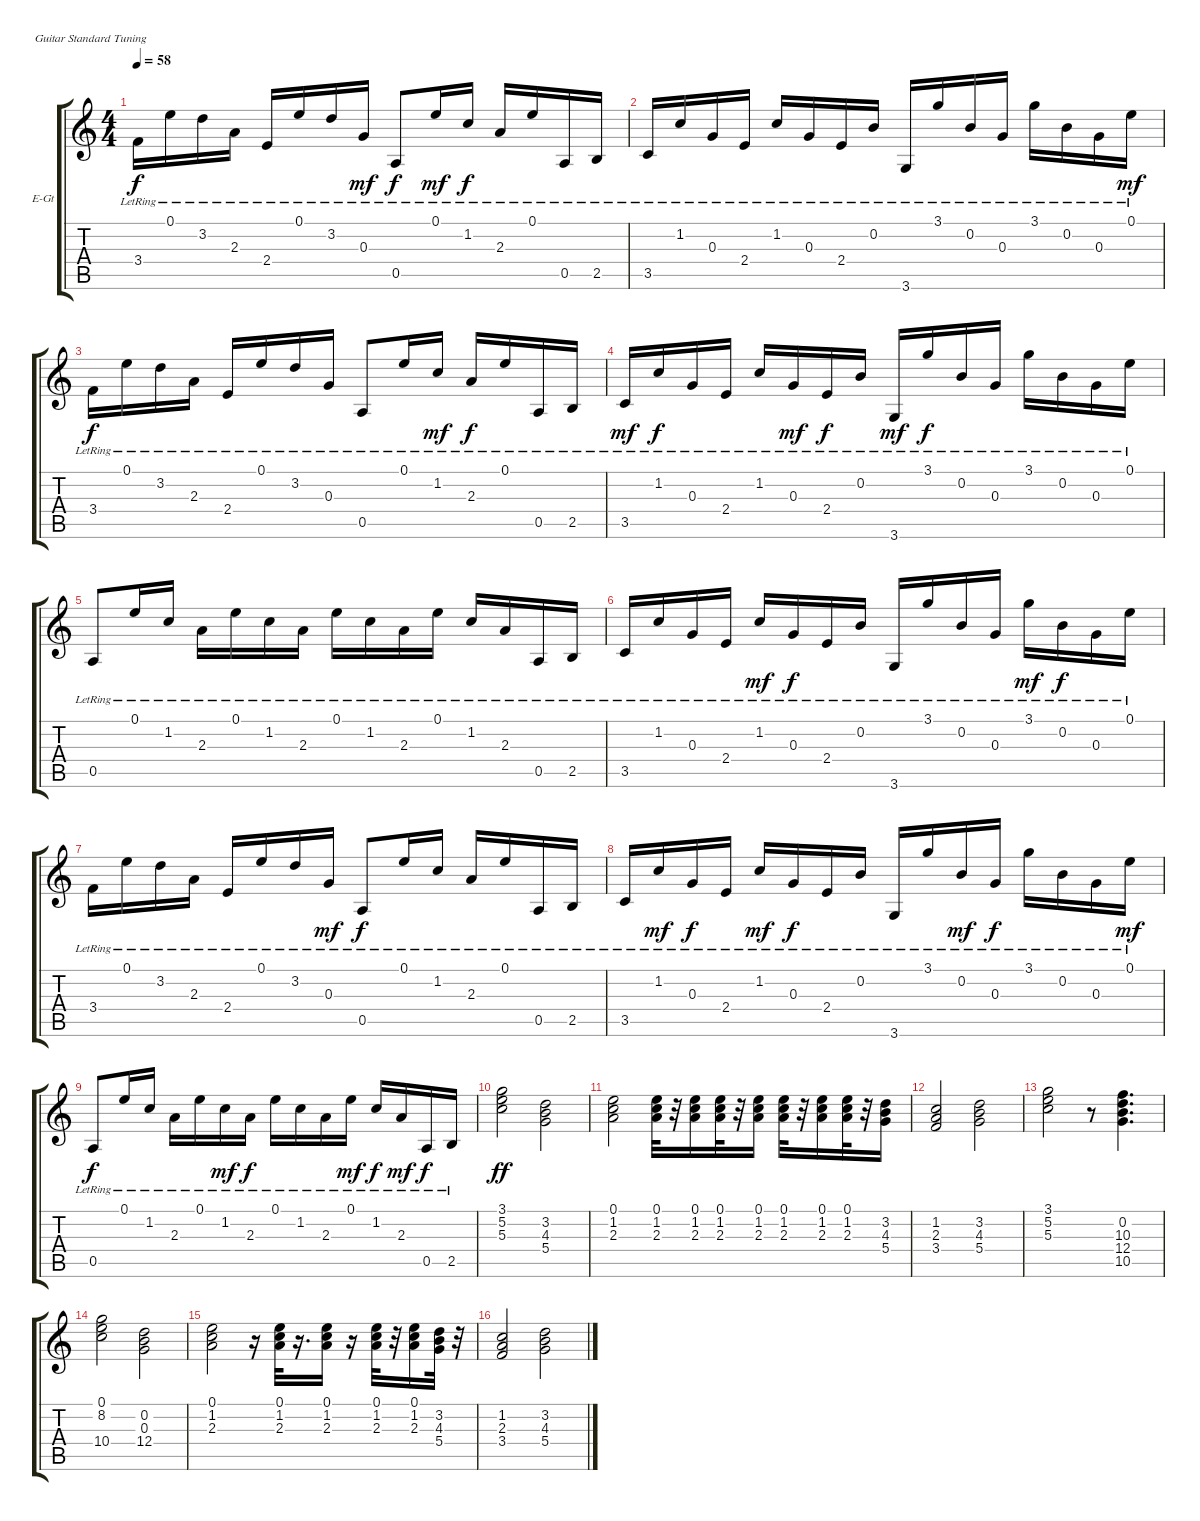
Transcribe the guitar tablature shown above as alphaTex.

\bracketExtendMode groupsimilarinstruments
\firstSystemTrackNameOrientation horizontal
\otherSystemsTrackNameOrientation horizontal
\track ("cl guitar R" "E-Gt") {instrument electricguitarclean}
\staff {score tabs}
\tuning (E4 B3 G3 D3 A2 E2)
\ts (4 4)
\tempo 58
\clef g2
\ks c
3.4{lr}.16{dy f} 0.1{lr}.16 3.2{lr}.16 2.3{lr}.16 2.4{lr}.16 0.1{lr}.16 3.2{lr}.16 0.3{lr}.16{dy mf} 0.5{lr}.8{dy f} 0.1{lr}.16{dy mf} 1.2{lr}.16{dy f} 2.3{lr}.16 0.1{lr}.16 0.5{lr}.16 2.5{lr}.16 |
3.5{lr}.16 1.2{lr}.16 0.3{lr}.16 2.4{lr}.16 1.2{lr}.16 0.3{lr}.16 2.4{lr}.16 0.2{lr}.16 3.6{lr}.16 3.1{lr}.16 0.2{lr}.16 0.3{lr}.16 3.1{lr}.16 0.2{lr}.16 0.3{lr}.16 0.1{lr}.16{dy mf} |
3.4{lr}.16{dy f} 0.1{lr}.16 3.2{lr}.16 2.3{lr}.16 2.4{lr}.16 0.1{lr}.16 3.2{lr}.16 0.3{lr}.16 0.5{lr}.8 0.1{lr}.16 1.2{lr}.16{dy mf} 2.3{lr}.16{dy f} 0.1{lr}.16 0.5{lr}.16 2.5{lr}.16 |
3.5{lr}.16{dy mf} 1.2{lr}.16{dy f} 0.3{lr}.16 2.4{lr}.16 1.2{lr}.16 0.3{lr}.16{dy mf} 2.4{lr}.16{dy f} 0.2{lr}.16 3.6{lr}.16{dy mf} 3.1{lr}.16{dy f} 0.2{lr}.16 0.3{lr}.16 3.1{lr}.16 0.2{lr}.16 0.3{lr}.16 0.1{lr}.16 |
0.5{lr}.8 0.1{lr}.16 1.2{lr}.16 2.3{lr}.16 0.1{lr}.16 1.2{lr}.16 2.3{lr}.16 0.1{lr}.16 1.2{lr}.16 2.3{lr}.16 0.1{lr}.16 1.2{lr}.16 2.3{lr}.16 0.5{lr}.16 2.5{lr}.16 |
3.5{lr}.16 1.2{lr}.16 0.3{lr}.16 2.4{lr}.16 1.2{lr}.16{dy mf} 0.3{lr}.16{dy f} 2.4{lr}.16 0.2{lr}.16 3.6{lr}.16 3.1{lr}.16 0.2{lr}.16 0.3{lr}.16 3.1{lr}.16{dy mf} 0.2{lr}.16{dy f} 0.3{lr}.16 0.1{lr}.16 |
3.4{lr}.16 0.1{lr}.16 3.2{lr}.16 2.3{lr}.16 2.4{lr}.16 0.1{lr}.16 3.2{lr}.16 0.3{lr}.16{dy mf} 0.5{lr}.8{dy f} 0.1{lr}.16 1.2{lr}.16 2.3{lr}.16 0.1{lr}.16 0.5{lr}.16 2.5{lr}.16 |
3.5{lr}.16 1.2{lr}.16{dy mf} 0.3{lr}.16{dy f} 2.4{lr}.16 1.2{lr}.16{dy mf} 0.3{lr}.16{dy f} 2.4{lr}.16 0.2{lr}.16 3.6{lr}.16 3.1{lr}.16 0.2{lr}.16{dy mf} 0.3{lr}.16{dy f} 3.1{lr}.16 0.2{lr}.16 0.3{lr}.16 0.1{lr}.16{dy mf} |
0.5{lr}.8{dy f} 0.1{lr}.16 1.2{lr}.16 2.3{lr}.16 0.1{lr}.16 1.2{lr}.16{dy mf} 2.3{lr}.16{dy f} 0.1{lr}.16 1.2{lr}.16 2.3{lr}.16 0.1{lr}.16{dy mf} 1.2{lr}.16{dy f} 2.3{lr}.16{dy mf} 0.5{lr}.16{dy f} 2.5{lr}.16 |
(3.1 5.2 5.3).2{dy ff} (3.2 4.3 5.4).2 |
(0.1 1.2 2.3).2 (0.1 1.2 2.3).32 r.32 (0.1 1.2 2.3).16 (0.1 1.2 2.3).32 r.32 (0.1 1.2 2.3).16 (0.1 1.2 2.3).32 r.32 (0.1 1.2 2.3).16 (0.1 1.2 2.3).32 r.32 (3.2 4.3 5.4).16 |
(1.2 2.3 3.4).2 (3.2 4.3 5.4).2 |
(3.1 5.2 5.3).2 r.8 (0.2 10.3 12.4 10.5).4{d} |
(0.1 8.2 10.4).2 (0.2 0.3 12.4).2 |
(0.1 1.2 2.3).2 r.16 (0.1 1.2 2.3).32 r.16{d} (0.1 1.2 2.3).16 r.16 (0.1 1.2 2.3).32 r.32 (0.1 1.2 2.3).16 (3.2 4.3 5.4).32 r.32 |
(1.2 2.3 3.4).2 (3.2 4.3 5.4).2
